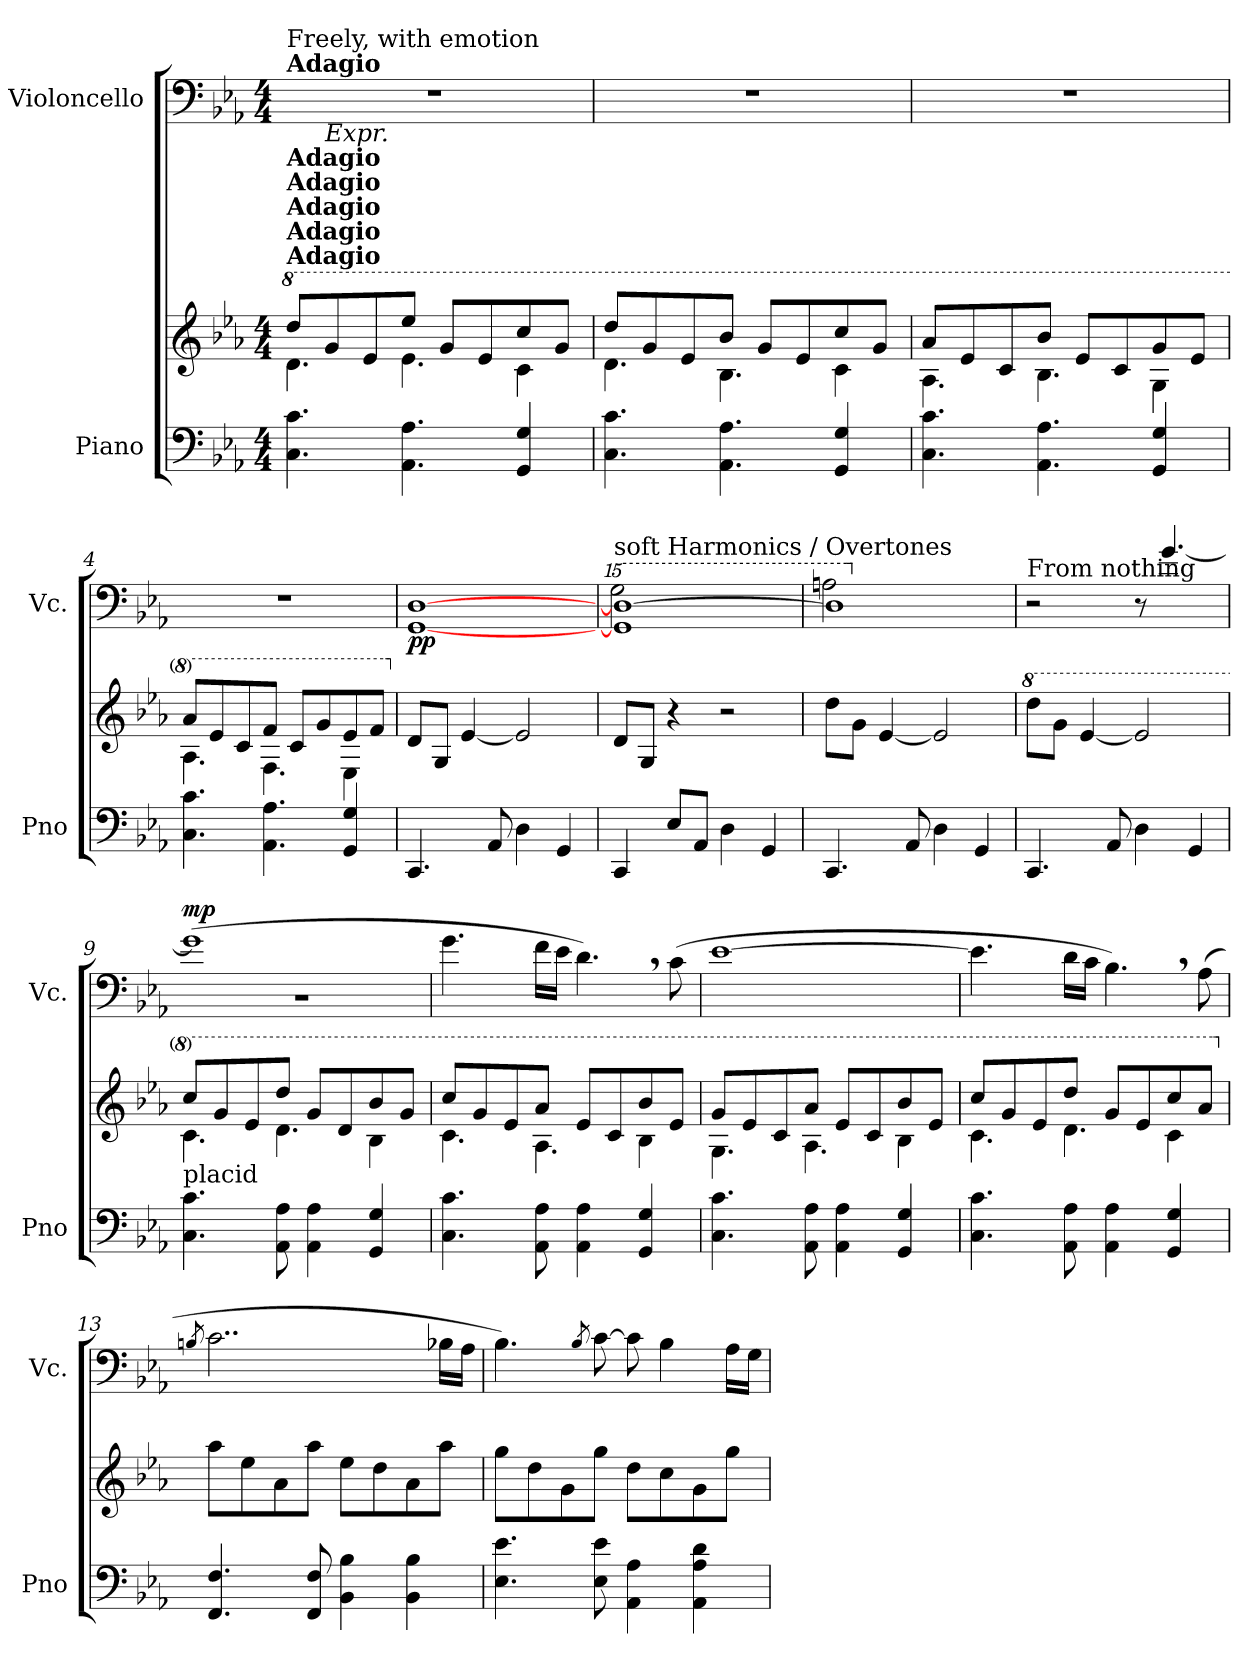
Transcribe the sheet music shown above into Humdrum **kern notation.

**kern	**kern	**kern	**dynam
*part2	*part2	*part1	*part1
*staff3	*staff2	*staff1	*staff1
*I"Piano	*	*I"Violoncello	*
*I'Pno	*	*I'Vc.	*
*clefF4	*clefG2	*clefF4	*
*k[b-e-a-]	*k[b-e-a-]	*k[b-e-a-]	*
*M4/4	*M4/4	*M4/4	*
*	*8va	*	*
*MM96	*MM96	*MM96	*
=1	=1	=1	=1
*	*^	*	*
!	!	!	!LO:TX:a:B:t=Adagio	!
!	!	!	!LO:TX:a:t=Freely, with emotion	!
!	!LO:TX:a:B:t=Adagio	!	!	!
!	!LO:TX:a:B:t=Adagio	!	!	!
!	!LO:TX:a:B:t=Adagio	!	!	!
!	!LO:TX:a:B:t=Adagio	!	!	!
!	!LO:TX:a:B:t=Adagio	!	!	!
4.C\ 4.c\	8ddd/L	4.dd\	1r	.
!	!LO:TX:a:i:t=Expr.	!	!	!
.	8gg/	.	.	.
.	8ee-/	.	.	.
4.AA-\ 4.A-\	8eee-/J	4.ee-\	.	.
.	8gg/L	.	.	.
.	8ee-/	.	.	.
4GG/ 4G/	8ccc/	4cc\	.	.
.	8gg/J	.	.	.
=2	=2	=2	=2	=2
4.C\ 4.c\	8ddd/L	4.dd\	1r	.
.	8gg/	.	.	.
.	8ee-/	.	.	.
4.AA-\ 4.A-\	8bb-/J	4.b-\	.	.
.	8gg/L	.	.	.
.	8ee-/	.	.	.
4GG/ 4G/	8ccc/	4cc\	.	.
.	8gg/J	.	.	.
=3	=3	=3	=3	=3
4.C\ 4.c\	8aa-/L	4.a-\	1r	.
.	8ee-/	.	.	.
.	8cc/	.	.	.
4.AA-\ 4.A-\	8bb-/J	4.b-\	.	.
.	8ee-/L	.	.	.
.	8cc/	.	.	.
4GG/ 4G/	8gg/	4g\	.	.
.	8ee-/J	.	.	.
=4	=4	=4	=4	=4
4.C\ 4.c\	8aa-/L	4.a-\	1r	.
.	8ee-/	.	.	.
.	8cc/	.	.	.
4.AA-\ 4.A-\	8ff/J	4.f\	.	.
.	8cc/L	.	.	.
.	8gg/	.	.	.
4GG/ 4G/	8ee-/	4e-\	.	.
.	8ff/J	.	.	.
*	*v	*v	*	*
=5	=5	=5	=5
*	*X8va	*	*
!	!	!	!LO:DY:b
4.CC/	8d/L	[1GG [1D	pp
.	8G/J	.	.
.	[4e-/	.	.
8AA-/	.	.	.
4D\	2e-/]	.	.
4GG/	.	.	.
=6	=6	=6	=6
*	*	*15ma	*
*	*	*^	*
!	!	!LO:TX:a:t=soft Harmonics / Overtones	!	!
4CC/	8d/L	1g] 1dd_	2gg\	.
.	8G/J	.	.	.
8E-/L	4r	.	.	.
8AA-/J	.	.	.	.
4D\	2r	.	2ryy	.
4GG/	.	.	.	.
!!LO:LB:g=z	!!
=7	=7	=7	=7	=7
4.CC/	8dd\L	1dd]	2aan\	.
.	8g\J	.	.	.
.	[4e-/	.	.	.
8AA-/	.	.	.	.
*	*	*X15ma	*	*
4D\	2e-/]	.	2ryy	.
4GG/	.	.	.	.
*	*	*v	*v	*
=8	=8	=8	=8
*	*8va	*	*
!	!	!LO:TX:a:t=From nothing	!
4.CC/	8ddd\L	2r	.
.	8gg\J	.	.
.	[4ee-/	.	.
8AA-/	.	.	.
4D\	2ee-/]	8r	.
.	.	[4.g/	.
4GG/	.	.	.
=9	=9	=9	=9
*	*^	*^	*
!	!LO:TX:b:t=placid	!	!	!	!
!	!	!	!	!	!LO:DY:a
4.C\ 4.c\	8ccc/L	4.cc\	(>1g]	1r	mp
.	8gg/	.	.	.	.
.	8ee-/	.	.	.	.
8AA-\ 8A-\	8ddd/J	4.dd\	.	.	.
4AA-\ 4A-\	8gg/L	.	.	.	.
.	8dd/	.	.	.	.
4GG/ 4G/	8bb-/	4b-\	.	.	.
.	8gg/J	.	.	.	.
*	*	*	*v	*v	*
=10	=10	=10	=10	=10
4.C\ 4.c\	8ccc/L	4.cc\	4.g\	.
.	8gg/	.	.	.
.	8ee-/	.	.	.
8AA-\ 8A-\	8aa-/J	4.a-\	16f\LL	.
.	.	.	16e-\JJ	.
4AA-\ 4A-\	8ee-/L	.	4.d,\)	.
.	8cc/	.	.	.
4GG/ 4G/	8bb-/	4b-\	.	.
.	8ee-/J	.	(>8c\	.
=11	=11	=11	=11	=11
4.C\ 4.c\	8gg/L	4.g\	[1e-	.
.	8ee-/	.	.	.
.	8cc/	.	.	.
8AA-\ 8A-\	8aa-/J	4.a-\	.	.
4AA-\ 4A-\	8ee-/L	.	.	.
.	8cc/	.	.	.
4GG/ 4G/	8bb-/	4b-\	.	.
.	8ee-/J	.	.	.
!!LO:LB:g=z
=12	=12	=12	=12	=12
4.C\ 4.c\	8ccc/L	4.cc\	4.e-\]	.
.	8gg/	.	.	.
.	8ee-/	.	.	.
8AA-\ 8A-\	8ddd/J	4.dd\	16d\LL	.
.	.	.	16c\JJ	.
4AA-\ 4A-\	8gg/L	.	4.B-,\)	.
.	8ee-/	.	.	.
4GG/ 4G/	8ccc/	4cc\	.	.
.	8aa-/J	.	(>8A-\	.
*	*v	*v	*	*
=13	=13	=13	=13
.	.	8qBn/	.
*	*X8va	*	*
4.FF/ 4.F/	8aa-\L	2..c\	.
.	8ee-\	.	.
.	8a-\	.	.
8FF/ 8F/	8aa-\J	.	.
4BB-\ 4B-\	8ee-\L	.	.
.	8dd\	.	.
4BB-\ 4B-\	8a-\	.	.
.	8aa-\J	16B-X\LL	.
.	.	16A-\JJ	.
=14	=14	=14	=14
4.E-\ 4.e-\	8gg\L	4.B-\)	.
.	8dd\	.	.
.	8g\	.	.
.	.	8qB-/	.
8E-\ 8e-\	8gg\J	[8c\	.
4AA-\ 4A-\	8dd\L	8c\]	.
.	8cc\	4B-\	.
4AA-\ 4A-\ 4d\	8g\	.	.
.	8gg\J	16A-\LL	.
.	.	16G\JJ	.
=	=	=	=
*-	*-	*-	*-
